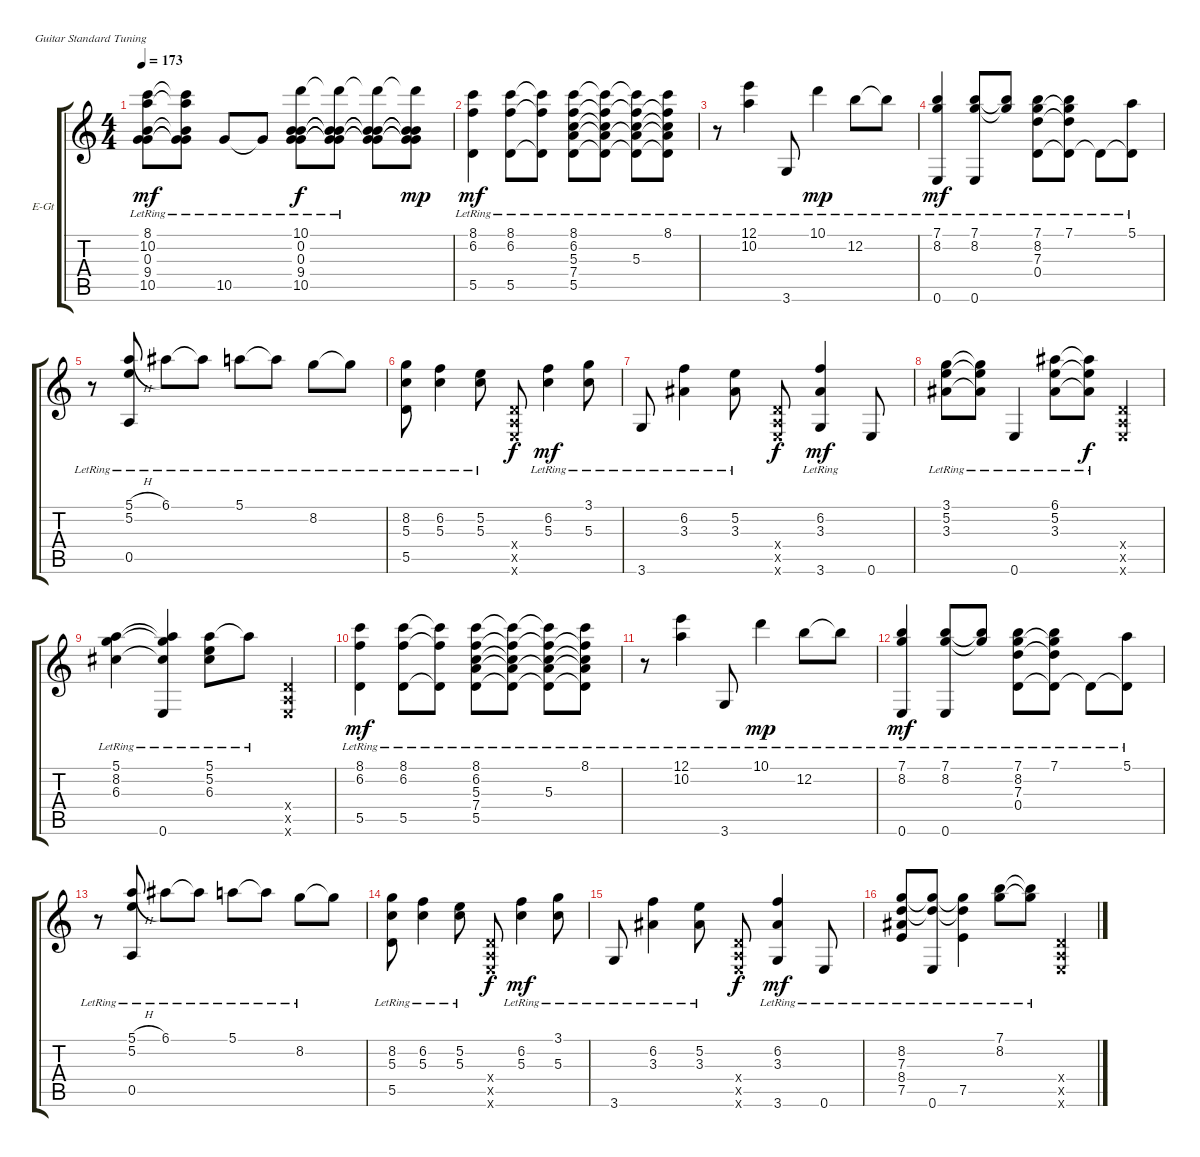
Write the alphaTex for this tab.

\defaultSystemsLayout 4
\bracketExtendMode groupsimilarinstruments
\firstSystemTrackNameOrientation horizontal
\otherSystemsTrackNameOrientation horizontal
\track ("Electric Guitar" "E-Gt") {instrument electricguitarclean}
\staff {score tabs}
\tuning (E4 B3 G3 D3 A2 E2)
\ts (4 4)
\tempo 173
\clef g2
\ks c
(10.5{lr} 9.4{lr} 0.3{lr} 10.2{lr} 8.1{lr}).8{dy mf} (10.5{lr t} 9.4{lr t} 0.3{lr t} 10.2{lr t} 8.1{lr t}).8 10.5{lr}.8 10.5{lr t}.8 (10.5{lr} 9.4{lr} 0.3{lr} 0.2{lr} 10.1{lr}).8{dy f} (10.5{lr t} 9.4{lr t} 0.3{lr t} 0.2{lr t} 10.1{lr t}).8 (10.5{t} 9.4{t} 0.3{t} 0.2{t} 10.1{t}).8 (10.5{t} 9.4{t} 0.3{t} 0.2{t} 10.1{t}).8{dy mp} |
(5.5{lr} 8.1{lr} 6.2{lr}).4{dy mf} (8.1{lr} 6.2{lr} 5.5{lr}).8 (8.1{lr t} 6.2{lr t} 5.5{lr t}).8 (8.1{lr} 6.2{lr} 5.5{lr} 7.4{lr} 5.3{lr}).8 (8.1{lr t} 6.2{lr t} 5.5{lr t} 7.4{lr t} 5.3{lr t}).8 (8.1{lr t} 6.2{lr t} 5.5{lr t} 7.4{lr t} 5.3{lr}).8 (8.1{lr} 6.2{lr t} 5.5{lr t} 7.4{lr t} 5.3{lr t}).8 |
r.8 (12.1{lr} 10.2{lr}).4 3.6{lr}.8 10.1{lr}.4{dy mp} 12.2{lr}.8 12.2{lr t}.8 |
(7.1{lr} 8.2{lr} 0.6{lr}).4{dy mf} (7.1{lr} 8.2{lr} 0.6{lr}).8 (7.1{lr t} 8.2{lr t}).8 (7.1{lr} 8.2{lr} 0.4{lr} 7.3{lr}).8 (7.1{lr} 8.2{lr t} 0.4{lr t} 7.3{lr t}).8 0.4{lr t}.8 (0.4{lr t} 5.1{lr}).8 |
r.8 (0.5{lr} 5.2{lr} 5.1{h lr}).8 6.1{lr}.8 6.1{lr t}.8 5.1{lr}.8 5.1{lr t}.8 8.2{lr}.8 8.2{lr t}.8 |
(5.5{lr} 5.3{lr} 8.2{lr}).8 (5.3{lr} 6.2{lr}).4 (5.2{lr} 5.3{lr}).8 (0.4{x} 0.5{x} 0.6{x}).8{dy f} (6.2{lr} 5.3{lr}).4{dy mf} (3.1{lr} 5.3{lr}).8 |
3.6{lr}.8 (6.2{lr} 3.3{lr}).4 (3.3{lr} 5.2{lr}).8 (0.4{x} 0.5{x} 0.6{x}).8{dy f} (3.3{lr} 6.2{lr} 3.6).4{dy mf} 0.6.8 |
(3.1{lr} 3.3{lr} 5.2{lr}).8 (3.1{lr t} 3.3{lr t} 5.2{lr t}).8 0.6{lr}.4 (6.1{lr} 5.2{lr} 3.3{lr}).8 (6.1{lr t} 5.2{lr t} 3.3{lr t}).8{dy f} (0.4{x} 0.5{x} 0.6{x}).4 |
(6.3{lr} 8.2{lr} 5.1{lr}).4 (6.3{lr t} 8.2{lr t} 5.1{lr t} 0.6{lr}).4 (5.1{lr} 5.2{lr} 6.3{lr}).8 5.1{lr t}.8 (0.4{x} 0.5{x} 0.6{x}).4 |
(5.5{lr} 8.1{lr} 6.2{lr}).4{dy mf} (8.1{lr} 6.2{lr} 5.5{lr}).8 (8.1{lr t} 6.2{lr t} 5.5{lr t}).8 (8.1{lr} 6.2{lr} 5.5{lr} 7.4{lr} 5.3{lr}).8 (8.1{lr t} 6.2{lr t} 5.5{lr t} 7.4{lr t} 5.3{lr t}).8 (8.1{lr t} 6.2{lr t} 5.5{lr t} 7.4{lr t} 5.3{lr}).8 (8.1{lr} 6.2{lr t} 5.5{lr t} 7.4{lr t} 5.3{lr t}).8 |
r.8 (12.1{lr} 10.2{lr}).4 3.6{lr}.8 10.1{lr}.4{dy mp} 12.2{lr}.8 12.2{lr t}.8 |
(7.1{lr} 8.2{lr} 0.6{lr}).4{dy mf} (7.1{lr} 8.2{lr} 0.6{lr}).8 (7.1{lr t} 8.2{lr t}).8 (7.1{lr} 8.2{lr} 0.4{lr} 7.3{lr}).8 (7.1{lr} 8.2{lr t} 0.4{lr t} 7.3{lr t}).8 0.4{lr t}.8 (0.4{lr t} 5.1{lr}).8 |
r.8 (0.5{lr} 5.2{lr} 5.1{h lr}).8 6.1{lr}.8 6.1{lr t}.8 5.1{lr}.8 5.1{lr t}.8 8.2{lr}.8 8.2{t}.8 |
(5.5{lr} 5.3{lr} 8.2{lr}).8 (5.3{lr} 6.2{lr}).4 (5.2{lr} 5.3{lr}).8 (0.4{x} 0.5{x} 0.6{x}).8{dy f} (6.2{lr} 5.3{lr}).4{dy mf} (3.1{lr} 5.3{lr}).8 |
3.6{lr}.8 (6.2{lr} 3.3{lr}).4 (3.3{lr} 5.2{lr}).8 (0.4{x} 0.5{x} 0.6{x}).8{dy f} (3.3{lr} 6.2{lr} 3.6{lr}).4{dy mf} 0.6{lr}.8 |
(7.3{lr} 8.2{lr} 7.5{lr} 8.4{lr}).8 (7.3{lr t} 8.2{lr t} 0.6{lr}).8 (7.3{lr t} 8.2{lr t} 7.5{lr}).4 (7.1{lr} 8.2{lr}).8 (7.1{lr t} 8.2{lr t}).8 (0.4{x} 0.5{x} 0.6{x}).4
